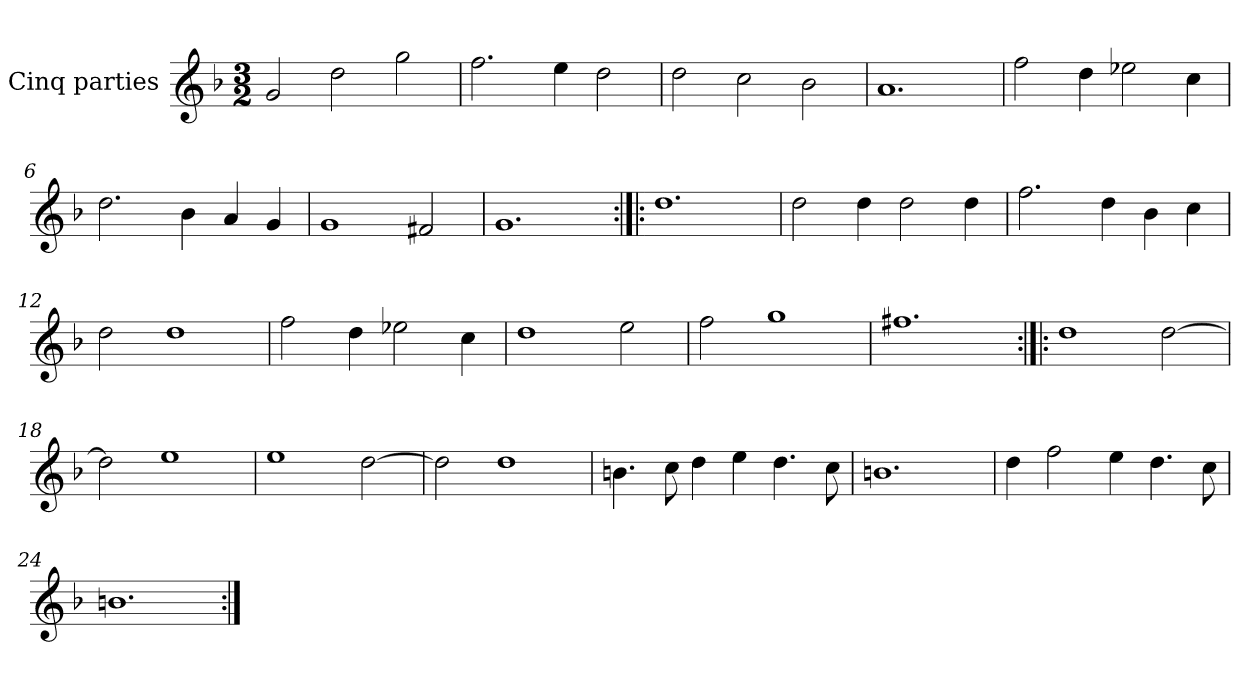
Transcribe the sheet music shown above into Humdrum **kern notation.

**kern
*part1
*staff1
*I"Cinq parties
*clefG2
*k[b-]
*M3/2
*MM180
=1
2g/
2dd\
2gg\
=2
2.ff\
4ee\
2dd\
=3
2dd\
2cc\
2b-\
=4
1.a
=5
2ff\
4dd\
2ee-X\
4cc\
=6
2.dd\
4b-\
4a/
4g/
=7
1g
2f#X/
=8
1.g
=9:|!|:
1.dd
=10
2dd\
4dd\
2dd\
4dd\
=11
2.ff\
4dd\
4b-\
4cc\
=12
2dd\
1dd
=13
2ff\
4dd\
2ee-X\
4cc\
=14
1dd
2ee\
=15
2ff\
1gg
=16
1.ff#X
=17:|!|:
1dd
[2dd\
=18
2dd\]
1ee
=19
1ee
[2dd\
=20
2dd\]
1dd
=21
4.bn\
8cc\
4dd\
4ee\
4.dd\
8cc\
=22
1.bn
=23
4dd\
2ff\
4ee\
4.dd\
8cc\
=24
1.bn
=:|!
*-
